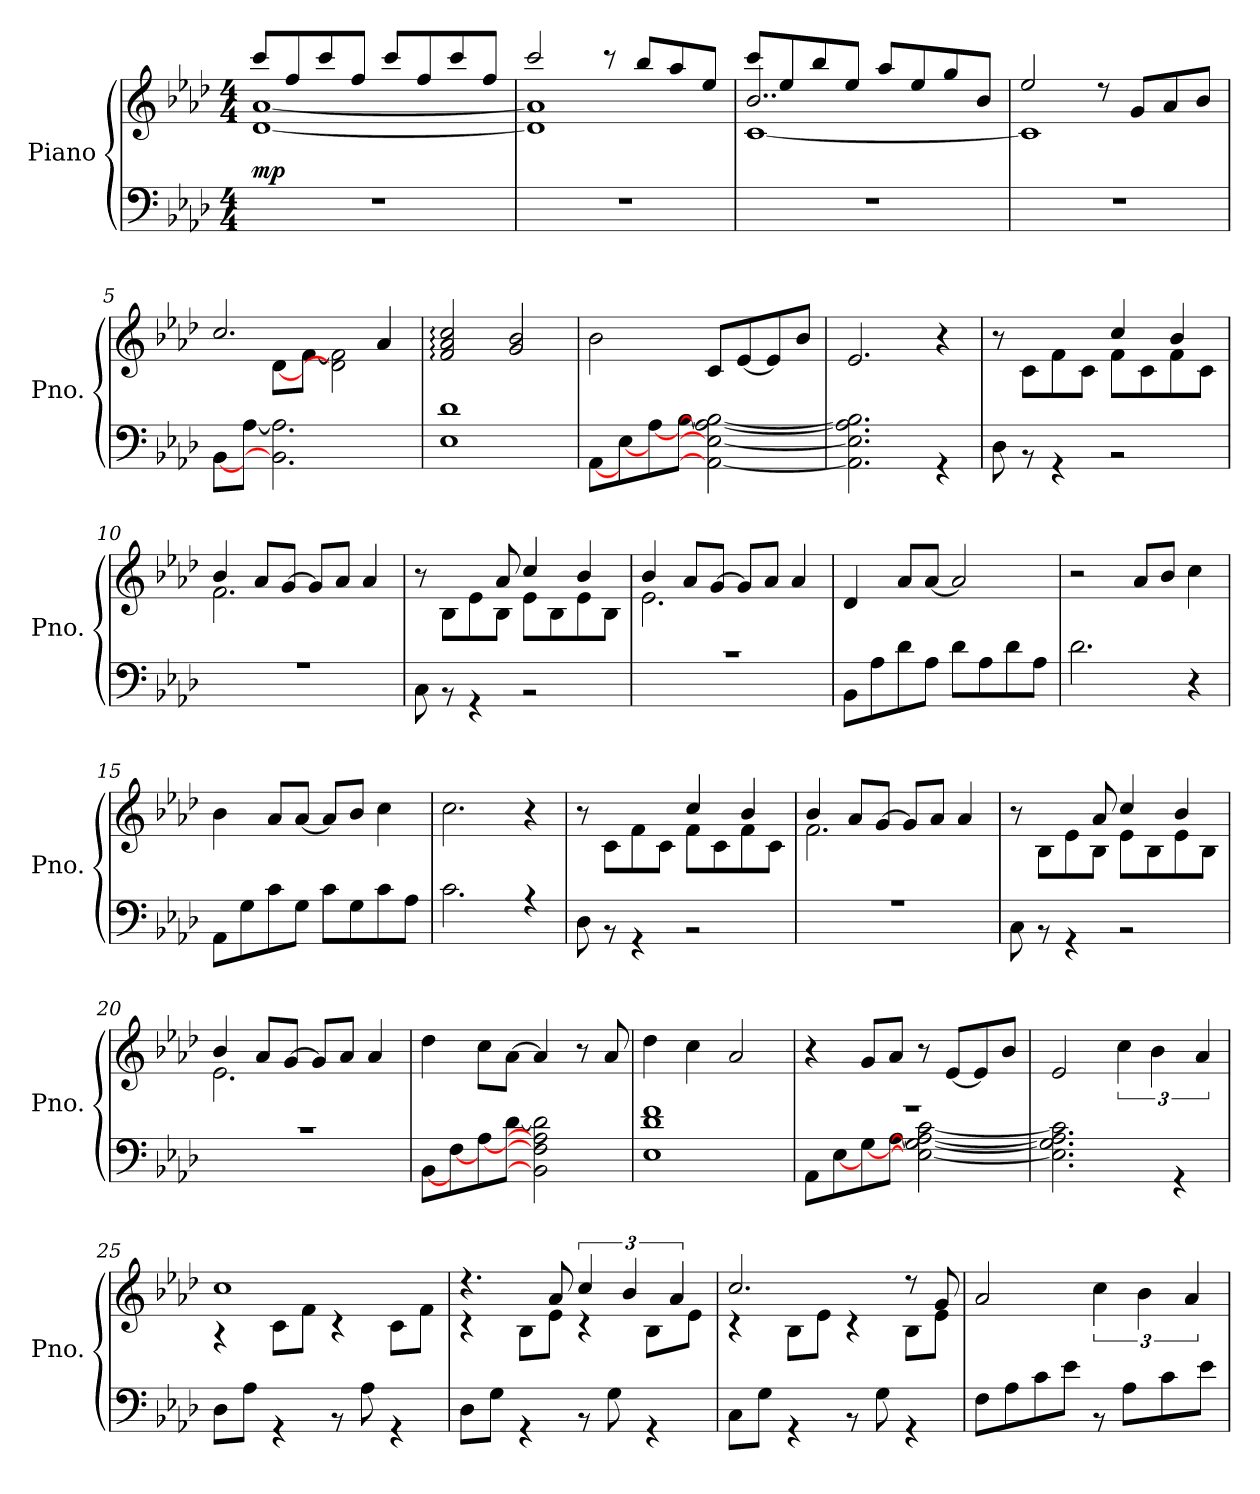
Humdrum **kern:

**kern	**kern	**dynam
*part1	*part1	*part1
*staff2	*staff1	*staff1/2
*I"Piano	*	*
*I'Pno.	*	*
*clefF4	*clefG2	*
*k[b-e-a-d-]	*k[b-e-a-d-]	*
*M4/4	*M4/4	*
*MM126	*MM126	*
=1	=1	=1
*	*^	*
!	!	!	!LO:DY:a=2
1r	8ccc/L	[1d- [1a-	mp
.	8ff/	.	.
.	8ccc/	.	.
.	8ff/J	.	.
.	8ccc/L	.	.
.	8ff/	.	.
.	8ccc/	.	.
.	8ff/J	.	.
=2	=2	=2	=2
1r	2ccc/	1d-] 1a-]	.
.	8r	.	.
.	8bb-/L	.	.
.	8aa-/	.	.
.	8ee-/J	.	.
=3	=3	=3	=3
!	!	!LO:N:head=open	!
*	*	*^	*
1r	8ccc/L	[1c	2..b-/	.
.	8ee-/	.	.	.
.	8bb-/	.	.	.
.	8ee-/J	.	.	.
.	8aa-/L	.	.	.
.	8ee-/	.	.	.
.	8gg/	.	.	.
.	8b-/J	.	8ryy	.
*	*	*v	*v	*
=4	=4	=4	=4
1r	2ee-/	1c]	.
.	8r	.	.
.	8g/L	.	.
.	8a-/	.	.
.	8b-/J	.	.
=5	=5	=5	=5
*^	*	*	*
1ryy	[8BB-\L	2.cc/	8ryy	.
.	[8A-\J	.	8ryy	.
.	2.BB-\] 2.A-\]	.	[8d-\L	.
.	.	.	[8f\J	.
.	.	.	2d-\] 2f\]	.
.	.	4a-/	.	.
*	*	*v	*v	*
!!LO:LB:g=z
=6	=6	=6	=6
1ryy	1E- 1d-	2f/: 2a-/: 2cc/:	.
.	.	2g/ 2b-/	.
=7	=7	=7	=7
1ryy	[8AA-\L	2b-\	.
.	[8E-\	.	.
.	[8A-\	.	.
.	[8B-\J	.	.
.	2AA-\_ 2E-\_ 2A-\_ 2B-\_	8c/L	.
.	.	[8e-/	.
.	.	8e-/]	.
.	.	8b-/J	.
=8	=8	=8	=8
1ryy	2.AA-\] 2.E-\] 2.A-\] 2.B-\]	2.e-/	.
.	4r	4r	.
=9	=9	=9	=9
*	*	*^	*
1ryy	8D-\	2ryy	8r	.
.	8r	.	8c\L	.
.	4r	.	8f\	.
.	.	.	8c\J	.
.	2r	4cc/	8f\L	.
.	.	.	8c\	.
.	.	4b-/	8f\	.
.	.	.	8c\J	.
=10	=10	=10	=10	=10
1r	1rEEyy	4b-/	2.f\	.
.	.	8a-/L	.	.
.	.	[8g/J	.	.
.	.	8g/L]	.	.
.	.	8a-/J	.	.
.	.	4a-/	4ryy	.
=11	=11	=11	=11	=11
1ryy	8C\	4.ryy	8r	.
.	8r	.	8B-\L	.
.	4r	.	8e-\	.
.	.	8a-/	8B-\J	.
.	2r	4cc/	8e-\L	.
.	.	.	8B-\	.
.	.	4b-/	8e-\	.
.	.	.	8B-\J	.
!!LO:LB:g=z	!!
=12	=12	=12	=12	=12
1ryy	1rc	4b-/	2.e-\	.
.	.	8a-/L	.	.
.	.	[8g/J	.	.
.	.	8g/L]	.	.
.	.	8a-/J	.	.
.	.	4a-/	4ryy	.
*	*	*v	*v	*
=13	=13	=13	=13
1ryy	8BB-\L	4d-/	.
.	8A-\	.	.
.	8d-\	8a-/L	.
.	8A-\J	[8a-/J	.
.	8d-\L	2a-/]	.
.	8A-\	.	.
.	8d-\	.	.
.	8A-\J	.	.
=14	=14	=14	=14
2.ryy	2.d-\	2r	.
.	.	8a-/L	.
.	.	8b-/J	.
4r	4ryy	4cc\	.
=15	=15	=15	=15
1ryy	8AA-\L	4b-\	.
.	8G\	.	.
.	8c\	8a-/L	.
.	8G\J	[8a-/J	.
.	8c\L	8a-/L]	.
.	8G\	8b-/J	.
.	8c\	4cc\	.
.	8A-\J	.	.
=16	=16	=16	=16
1ryy	2.c\	2.cc\	.
.	4rA	4r	.
=17	=17	=17	=17
*	*	*^	*
1ryy	8D-\	2ryy	8r	.
.	8r	.	8c\L	.
.	4r	.	8f\	.
.	.	.	8c\J	.
.	2r	4cc/	8f\L	.
.	.	.	8c\	.
.	.	4b-/	8f\	.
.	.	.	8c\J	.
!!LO:LB:g=z	!!
=18	=18	=18	=18	=18
1r	1rEEyy	4b-/	2.f\	.
.	.	8a-/L	.	.
.	.	[8g/J	.	.
.	.	8g/L]	.	.
.	.	8a-/J	.	.
.	.	4a-/	4ryy	.
=19	=19	=19	=19	=19
1ryy	8C\	4.ryy	8r	.
.	8r	.	8B-\L	.
.	4r	.	8e-\	.
.	.	8a-/	8B-\J	.
.	2r	4cc/	8e-\L	.
.	.	.	8B-\	.
.	.	4b-/	8e-\	.
.	.	.	8B-\J	.
=20	=20	=20	=20	=20
1ryy	1rc	4b-/	2.e-\	.
.	.	8a-/L	.	.
.	.	[8g/J	.	.
.	.	8g/L]	.	.
.	.	8a-/J	.	.
.	.	4a-/	4ryy	.
*	*	*v	*v	*
=21	=21	=21	=21
1ryy	[8BB-\L	4dd-\	.
.	[8F\	.	.
.	[8A-\	8cc\L	.
.	[8d-\J	[8a-\J	.
.	2BB-\] 2F\] 2A-\] 2d-\]	4a-/]	.
.	.	8r	.
.	.	8a-/	.
=22	=22	=22	=22
1ryy	1E- 1d- 1f	4dd-\	.
.	.	4cc\	.
.	.	2a-/	.
!!LO:LB:g=z
=23	=23	=23	=23
1r	8AA-\L	4r	.
.	[8E-\	.	.
.	[8G\	8g/L	.
.	[8A-\J	8a-/J	.
.	2E-\_ 2G\_ 2A-\_ [2c\	8r	.
.	.	[8e-/L	.
.	.	8e-/]	.
.	.	8b-/J	.
=24	=24	=24	=24
1ryy	2.E-\] 2.G\] 2.A-\] 2.c\]	2e-/	.
.	.	6cc\	.
.	.	6b-\	.
.	4r	.	.
.	.	6a-/	.
=25	=25	=25	=25
*	*	*^	*
1ryy	8D-\L	1cc	4r	.
.	8A-\J	.	.	.
.	4r	.	8c\L	.
.	.	.	8f\J	.
.	8r	.	4r	.
.	8A-\	.	.	.
.	4r	.	8c\L	.
.	.	.	8f\J	.
=26	=26	=26	=26	=26
1ryy	8D-\L	4.r	4r	.
.	8G\J	.	.	.
.	4r	.	8B-\L	.
.	.	8a-/	8e-\J	.
.	8r	6cc/	4r	.
.	8G\	.	.	.
.	.	6b-/	.	.
.	4r	.	8B-\L	.
.	.	6a-/	.	.
.	.	.	8e-\J	.
=27	=27	=27	=27	=27
1ryy	8C\L	2.cc/	4r	.
.	8G\J	.	.	.
.	4r	.	8B-\L	.
.	.	.	8e-\J	.
.	8r	.	4r	.
.	8G\	.	.	.
.	4r	8r	8B-\L	.
.	.	8g/	8e-\J	.
!!LO:PB:g=z	!!
=28	=28	=28	=28	=28
1ryy	8F\L	2a-/	1ryy	.
.	8A-\	.	.	.
.	8c\	.	.	.
.	8e-\J	.	.	.
.	8r	6cc\	.	.
.	8A-\L	.	.	.
.	.	6b-\	.	.
.	8c\	.	.	.
.	.	6a-/	.	.
.	8e-\J	.	.	.
*v	*v	*	*	*
*	*v	*v	*
=	=	=
*-	*-	*-
